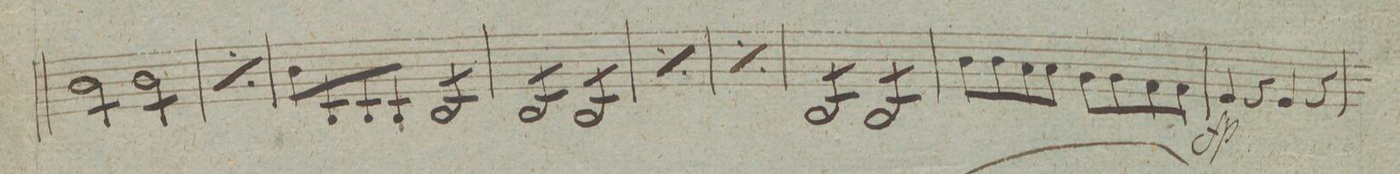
**kern	**dynam
*I"Viola	*
*clefC3	*
*k[]	*
*met(c|)	*
*M2/2	*
8c\L	.
8c\	.
8c\	.
8c\J	.
8c\L	.
8c\	.
8c\	.
8c\J	.
=75	=75
*rep	*
8c\L	.
8c\	.
8c\	.
8c\J	.
8c\L	.
8c\	.
8c\	.
8c\J	.
*Xrep	*
=76	=76
8c\L	.
8C/	.
8C/	.
8C/J	.
8C/L	.
8C/	.
8C/	.
8C/J	.
=77	=77
8C/L	.
8C/	.
8C/	.
8C/J	.
8C/L	.
8C/	.
8C/	.
8C/J	.
=78	=78
*rep	*
8C/L	.
8C/	.
8C/	.
8C/J	.
8C/L	.
8C/	.
8C/	.
8C/J	.
*Xrep	*
=79	=79
*rep	*
8C/L	.
8C/	.
8C/	.
8C/J	.
8C/L	.
8C/	.
8C/	.
8C/J	.
*Xrep	*
=80	=80
8C/L	.
8C/	.
8C/	.
8C/J	.
8C/L	.
8C/	.
8C/	.
8C/J	.
*Xtremolo	*
=81	=81
8c\L	.
8c\	.
8B\	.
8B\J	.
8A\L	.
8A\	.
8G\	.
8G\J	.
=82	=82
4F/	fp
4r	.
4F/	.
4r	.
=83	=83
*-	*-
